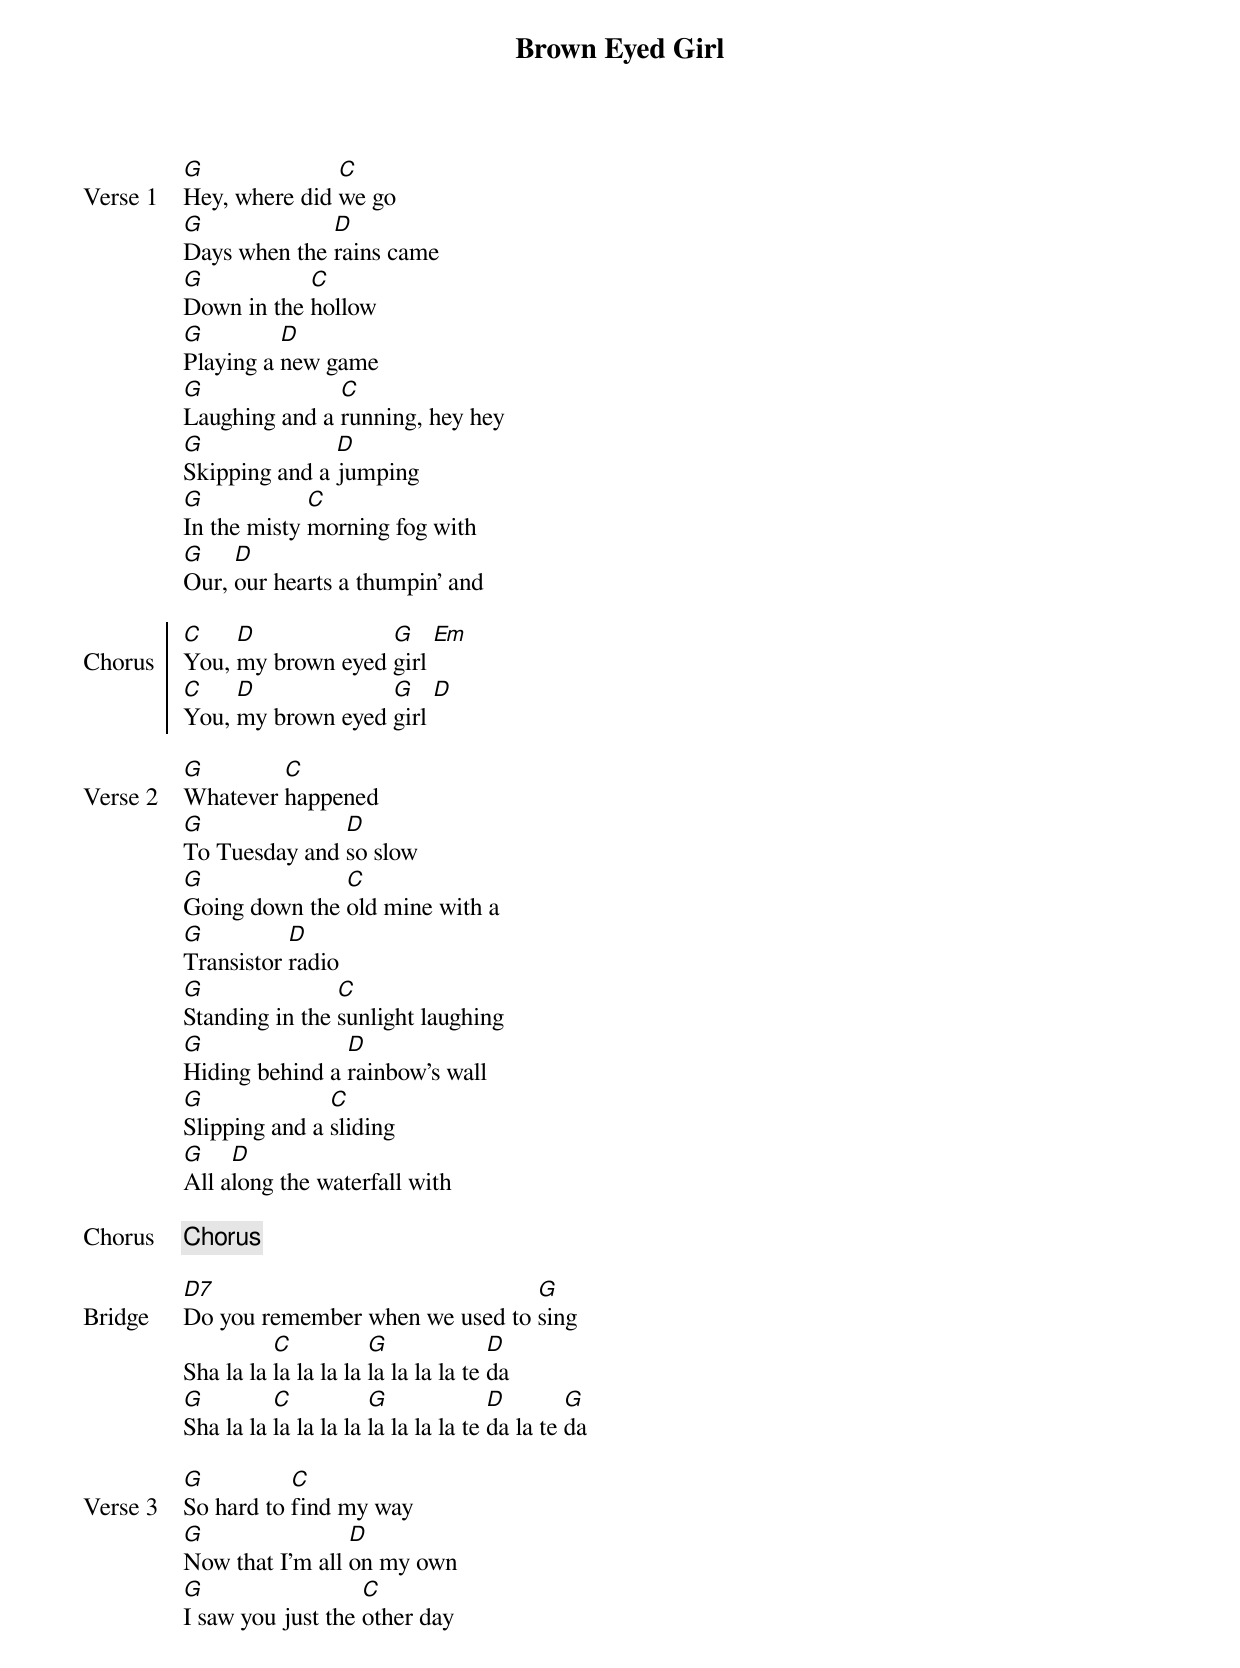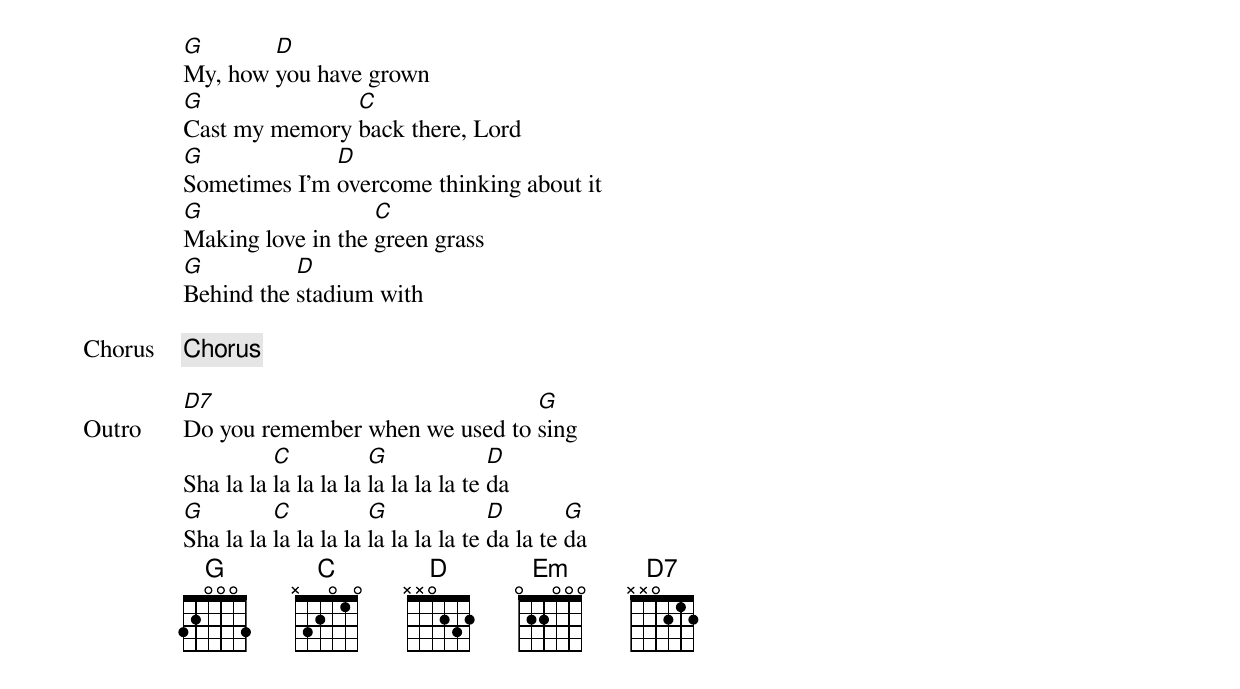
{title: Brown Eyed Girl}
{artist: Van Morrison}
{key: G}
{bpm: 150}
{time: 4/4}
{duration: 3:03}
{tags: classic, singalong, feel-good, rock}

{start_of_verse: Verse 1}
[G]Hey, where did [C]we go
[G]Days when the [D]rains came
[G]Down in the [C]hollow
[G]Playing a [D]new game
[G]Laughing and a [C]running, hey hey
[G]Skipping and a [D]jumping
[G]In the misty [C]morning fog with
[G]Our, [D]our hearts a thumpin' and
{end_of_verse}

{start_of_chorus: Chorus}
[C]You, [D]my brown eyed [G]girl [Em]
[C]You, [D]my brown eyed [G]girl [D]
{end_of_chorus}

{start_of_verse: Verse 2}
[G]Whatever [C]happened
[G]To Tuesday and [D]so slow
[G]Going down the [C]old mine with a
[G]Transistor [D]radio
[G]Standing in the [C]sunlight laughing
[G]Hiding behind a [D]rainbow's wall
[G]Slipping and a [C]sliding
[G]All a[D]long the waterfall with
{end_of_verse}

{chorus}

{start_of_bridge: Bridge}
[D7]Do you remember when we used to [G]sing
Sha la la [C]la la la la [G]la la la la te [D]da
[G]Sha la la [C]la la la la [G]la la la la te [D]da la te [G]da
{end_of_bridge}

{start_of_verse: Verse 3}
[G]So hard to [C]find my way
[G]Now that I'm all [D]on my own
[G]I saw you just the [C]other day
[G]My, how [D]you have grown
[G]Cast my memory [C]back there, Lord
[G]Sometimes I'm [D]overcome thinking about it
[G]Making love in the [C]green grass
[G]Behind the [D]stadium with
{end_of_verse}

{chorus}

{start_of_bridge: Outro}
[D7]Do you remember when we used to [G]sing
Sha la la [C]la la la la [G]la la la la te [D]da
[G]Sha la la [C]la la la la [G]la la la la te [D]da la te [G]da
{end_of_bridge}
